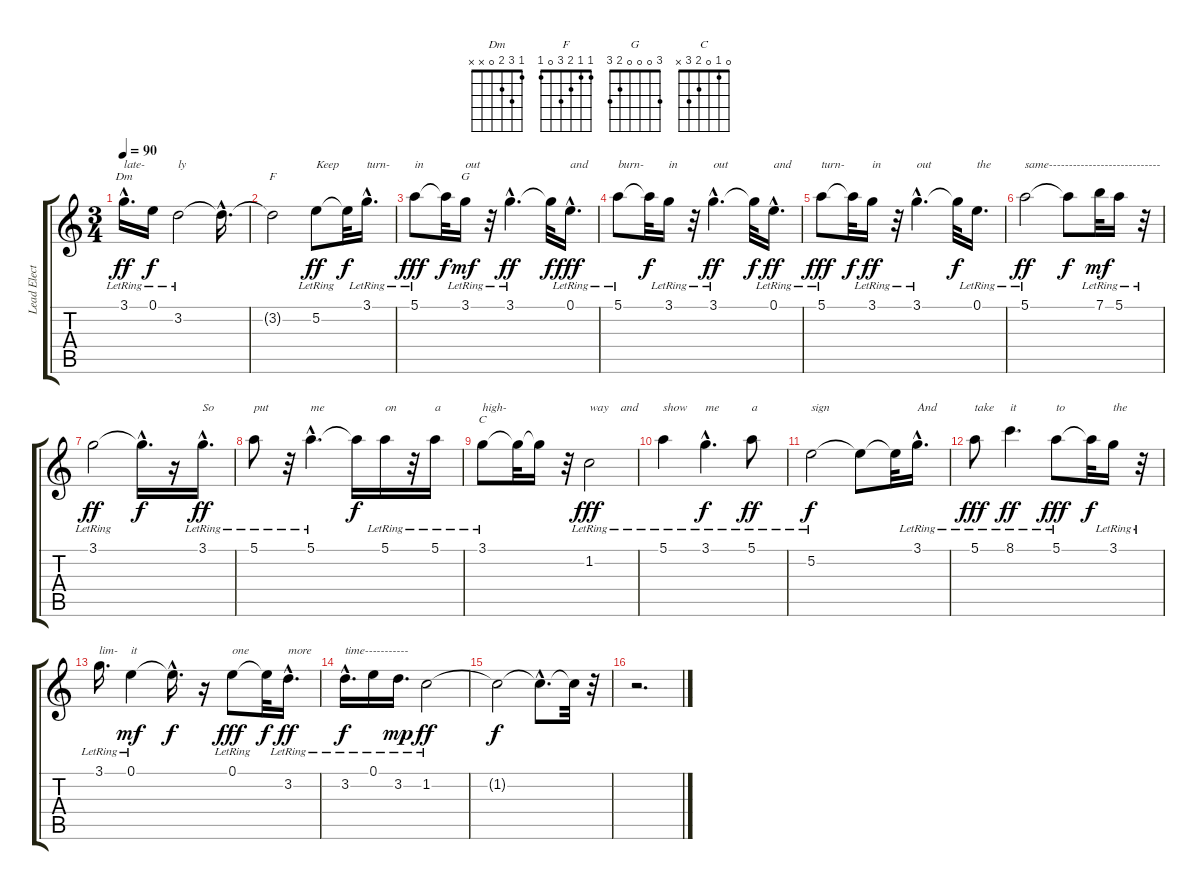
\track ("Lead Electric Guitar" "Lead Elect") {instrument electricguitarjazz}
\staff {score tabs}
\tuning (E4 B3 G3 D3 A2 E2) {hide}
\chord ("Dm" 1 3 2 0 x x)
\chord ("F" 1 1 2 3 0 1)
\chord ("G" 3 0 0 0 2 3)
\chord ("C" 0 1 0 2 3 x)
\ts (3 4)
\tempo 90
\clef g2
\ks c
3.1{hac lr}.16{d ch "Dm" txt "late-" dy ff} 0.1{lr}.16{dy f} 3.2{lr}.2{txt "ly"} 3.2{hac t}.16{d} |
3.2{t}.2{ch "F"} 5.2{lr}.8{txt "Keep" dy ff} 5.2{t}.32{dy f} 3.1{hac lr}.16{d txt "turn-"} |
5.1{lr}.8{txt "in" dy fff} 5.1{t}.32{dy f} 3.1{lr}.16{ch "G" txt "out" dy mf} r.32 3.1{hac lr}.4{d dy ff} 3.1{t}.32{dy f} 0.1{hac lr}.16{d txt "and" dy fff} |
5.1{lr}.8{txt "burn-"} 5.1{t}.32{dy f} 3.1{lr}.16{txt "in"} r.32 3.1{hac lr}.4{d txt "out" dy ff} 3.1{t}.32{dy f} 0.1{hac lr}.16{d txt "and" dy ff} |
5.1{lr}.8{txt "turn-" dy fff} 5.1{t}.32{dy f} 3.1{lr}.16{txt "in" dy ff} r.32 3.1{hac lr}.4{d txt "out"} 3.1{t}.32{dy f} 0.1{lr}.16{d txt "the"} |
5.1{lr}.2{txt "same----------------------------" dy ff} 5.1{t}.8{dy f} 7.1{lr}.32{dy mf} 5.1{lr}.16 r.32 |
3.1{lr}.2{dy ff} 3.1{hac t}.16{d dy f} r.16 3.1{hac lr}.16{d txt "So" dy ff} |
5.1{lr}.8{txt "put"} r.32 5.1{hac lr}.4{d txt "me"} 5.1{t}.16{dy f} 5.1{lr}.16{txt "on"} r.32 5.1{lr}.16{txt "a"} |
3.1{lr}.8{ch "C" txt "high-"} 3.1{t}.32 3.1{t}.16 r.32 1.2{lr}.2{txt "way    and" dy fff} |
5.1{lr}.4{txt "show"} 3.1{hac lr}.4{d txt "me" dy f} 5.1{lr}.8{txt "a" dy ff} |
5.2{lr}.2{txt "sign" dy f} 5.2{t}.8 5.2{t}.32 3.1{hac lr}.16{d txt "And"} |
5.1{lr}.8{txt "take" dy fff} 8.1{lr}.4{d txt "it" dy ff} 5.1{lr}.8{txt "to" dy fff} 5.1{t}.32{dy f} 3.1{lr}.16{txt "the"} r.32 |
3.1{lr}.16{d txt "lim-"} 0.1{lr}.4{txt "it" dy mf} 0.1{hac t}.16{d dy f} r.16 0.1{lr}.8{txt "one" dy fff} 0.1{t}.32{dy f} 3.2{hac lr}.16{d txt "more" dy ff} |
3.2{hac lr}.16{d txt "time-----------" dy f} 0.1{lr}.16 3.2{lr}.16{d dy mp} 1.2{lr}.2{dy ff} |
1.2{t}.2{dy f} 1.2{hac t}.8{d} 1.2{t}.32 r.32 |
r.2{d}
